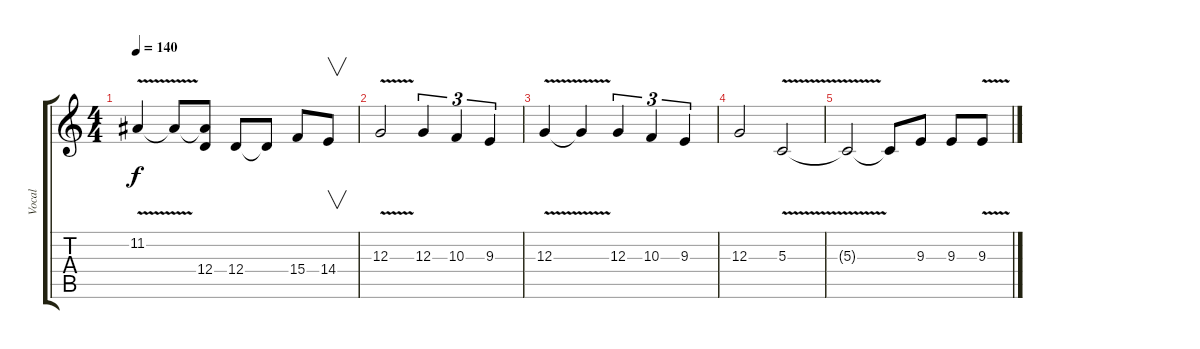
\track ("Vocal" "Vocal") {instrument pad4choir}
\staff {score tabs}
\tuning (E4 B3 G3 D3 A2 E2) {hide}
\ts (4 4)
\tempo 140
\clef g2
\ks c
11.2{v}.4{dy f} 11.2{t}.8 (11.2{t} 12.4).8 12.4.8 12.4{t}.8 15.4.8 14.4.8{v} |
12.3{v}.2 12.3.4{tu (3 2)} 10.3.4{tu (3 2)} 9.3.4{tu (3 2)} |
12.3{v}.4 12.3{t}.4 12.3.4{tu (3 2)} 10.3.4{tu (3 2)} 9.3.4{tu (3 2)} |
12.3.2 5.3{v}.2 |
5.3{t}.2 5.3{t}.8 9.3.8 9.3.8 9.3{v}.8
